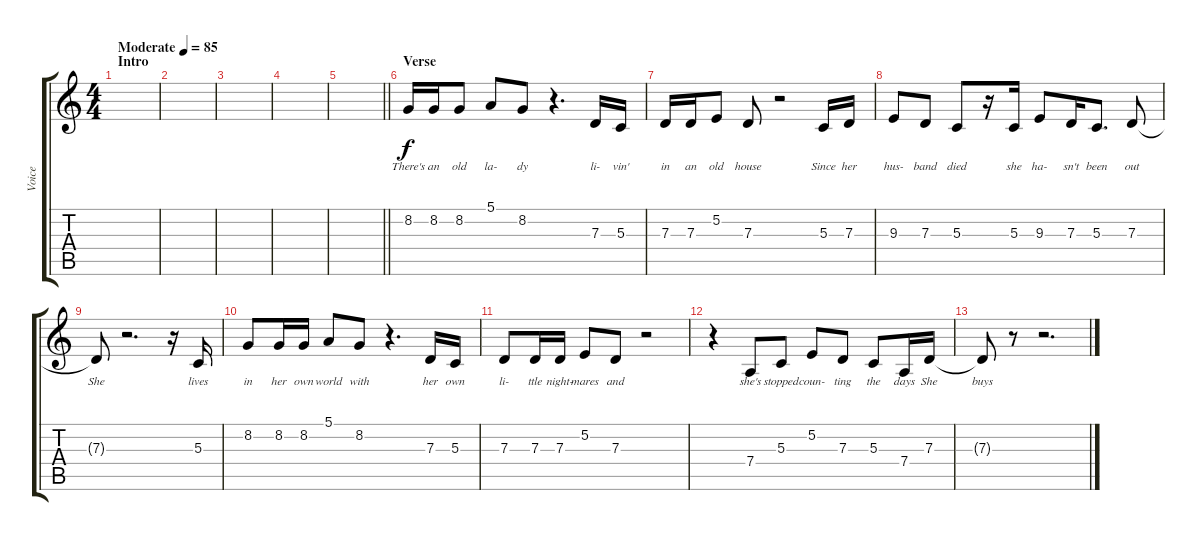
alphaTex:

\track ("Voice" "Voice") {instrument altosax}
\staff {score tabs}
\tuning (E4 B3 G3 D3 A2 E2) {hide}
\ts (4 4)
\section ("" "Intro")
\tempo (85 "Moderate")
\clef g2
\ks c
|
|
|
|
\barLineRight lightlight
|
\section ("" "Verse")
8.2.16{lyrics (0 "There's") lyrics (1 "") lyrics (2 "") lyrics (3 "") lyrics (4 "")} 8.2.16{lyrics (0 "an") lyrics (1 "") lyrics (2 "") lyrics (3 "") lyrics (4 "")} 8.2.8{lyrics (0 "old") lyrics (1 "") lyrics (2 "") lyrics (3 "") lyrics (4 "")} 5.1.8{lyrics (0 "la-") lyrics (1 "") lyrics (2 "") lyrics (3 "") lyrics (4 "")} 8.2.8{lyrics (0 "dy") lyrics (1 "") lyrics (2 "") lyrics (3 "") lyrics (4 "")} r.4{d} 7.3.16{lyrics (0 "li-") lyrics (1 "") lyrics (2 "") lyrics (3 "") lyrics (4 "")} 5.3.16{lyrics (0 "vin'") lyrics (1 "") lyrics (2 "") lyrics (3 "") lyrics (4 "")} |
7.3.16{lyrics (0 "in") lyrics (1 "") lyrics (2 "") lyrics (3 "") lyrics (4 "")} 7.3.16{lyrics (0 "an") lyrics (1 "") lyrics (2 "") lyrics (3 "") lyrics (4 "")} 5.2.8{lyrics (0 "old") lyrics (1 "") lyrics (2 "") lyrics (3 "") lyrics (4 "")} 7.3.8{lyrics (0 "house") lyrics (1 "") lyrics (2 "") lyrics (3 "") lyrics (4 "")} r.2 5.3.16{lyrics (0 "Since") lyrics (1 "") lyrics (2 "") lyrics (3 "") lyrics (4 "")} 7.3.16{lyrics (0 "her") lyrics (1 "") lyrics (2 "") lyrics (3 "") lyrics (4 "")} |
9.3.8{lyrics (0 "hus-") lyrics (1 "") lyrics (2 "") lyrics (3 "") lyrics (4 "")} 7.3.8{lyrics (0 "band") lyrics (1 "") lyrics (2 "") lyrics (3 "") lyrics (4 "")} 5.3.8{lyrics (0 "died") lyrics (1 "") lyrics (2 "") lyrics (3 "") lyrics (4 "")} r.16 5.3.16{lyrics (0 "she") lyrics (1 "") lyrics (2 "") lyrics (3 "") lyrics (4 "")} 9.3.8{lyrics (0 "ha-") lyrics (1 "") lyrics (2 "") lyrics (3 "") lyrics (4 "")} 7.3.16{lyrics (0 "sn't") lyrics (1 "") lyrics (2 "") lyrics (3 "") lyrics (4 "")} 5.3.8{d lyrics (0 "been") lyrics (1 "") lyrics (2 "") lyrics (3 "") lyrics (4 "")} 7.3.8{lyrics (0 "out") lyrics (1 "") lyrics (2 "") lyrics (3 "") lyrics (4 "")} |
7.3{t}.8{lyrics (0 "She") lyrics (1 "") lyrics (2 "") lyrics (3 "") lyrics (4 "")} r.2{d} r.16 5.3.16{lyrics (0 "lives") lyrics (1 "") lyrics (2 "") lyrics (3 "") lyrics (4 "")} |
8.2.8{lyrics (0 "in") lyrics (1 "") lyrics (2 "") lyrics (3 "") lyrics (4 "")} 8.2.16{lyrics (0 "her") lyrics (1 "") lyrics (2 "") lyrics (3 "") lyrics (4 "")} 8.2.16{lyrics (0 "own") lyrics (1 "") lyrics (2 "") lyrics (3 "") lyrics (4 "")} 5.1.8{lyrics (0 "world") lyrics (1 "") lyrics (2 "") lyrics (3 "") lyrics (4 "")} 8.2.8{lyrics (0 "with") lyrics (1 "") lyrics (2 "") lyrics (3 "") lyrics (4 "")} r.4{d} 7.3.16{lyrics (0 "her") lyrics (1 "") lyrics (2 "") lyrics (3 "") lyrics (4 "")} 5.3.16{lyrics (0 "own") lyrics (1 "") lyrics (2 "") lyrics (3 "") lyrics (4 "")} |
7.3.8{lyrics (0 "li-") lyrics (1 "") lyrics (2 "") lyrics (3 "") lyrics (4 "")} 7.3.16{lyrics (0 "ttle") lyrics (1 "") lyrics (2 "") lyrics (3 "") lyrics (4 "")} 7.3.16{lyrics (0 "night-") lyrics (1 "") lyrics (2 "") lyrics (3 "") lyrics (4 "")} 5.2.8{lyrics (0 "mares") lyrics (1 "") lyrics (2 "") lyrics (3 "") lyrics (4 "")} 7.3.8{lyrics (0 "and") lyrics (1 "") lyrics (2 "") lyrics (3 "") lyrics (4 "")} r.2 |
r.4 7.4.8{lyrics (0 "she's") lyrics (1 "") lyrics (2 "") lyrics (3 "") lyrics (4 "")} 5.3.8{lyrics (0 "stopped") lyrics (1 "") lyrics (2 "") lyrics (3 "") lyrics (4 "")} 5.2.8{lyrics (0 "coun-") lyrics (1 "") lyrics (2 "") lyrics (3 "") lyrics (4 "")} 7.3.8{lyrics (0 "ting") lyrics (1 "") lyrics (2 "") lyrics (3 "") lyrics (4 "")} 5.3.8{lyrics (0 "the") lyrics (1 "") lyrics (2 "") lyrics (3 "") lyrics (4 "")} 7.4.16{lyrics (0 "days") lyrics (1 "") lyrics (2 "") lyrics (3 "") lyrics (4 "")} 7.3.16{lyrics (0 "She") lyrics (1 "") lyrics (2 "") lyrics (3 "") lyrics (4 "")} |
7.3{t}.8{lyrics (0 "buys") lyrics (1 "") lyrics (2 "") lyrics (3 "") lyrics (4 "")} r.8 r.2{d}
